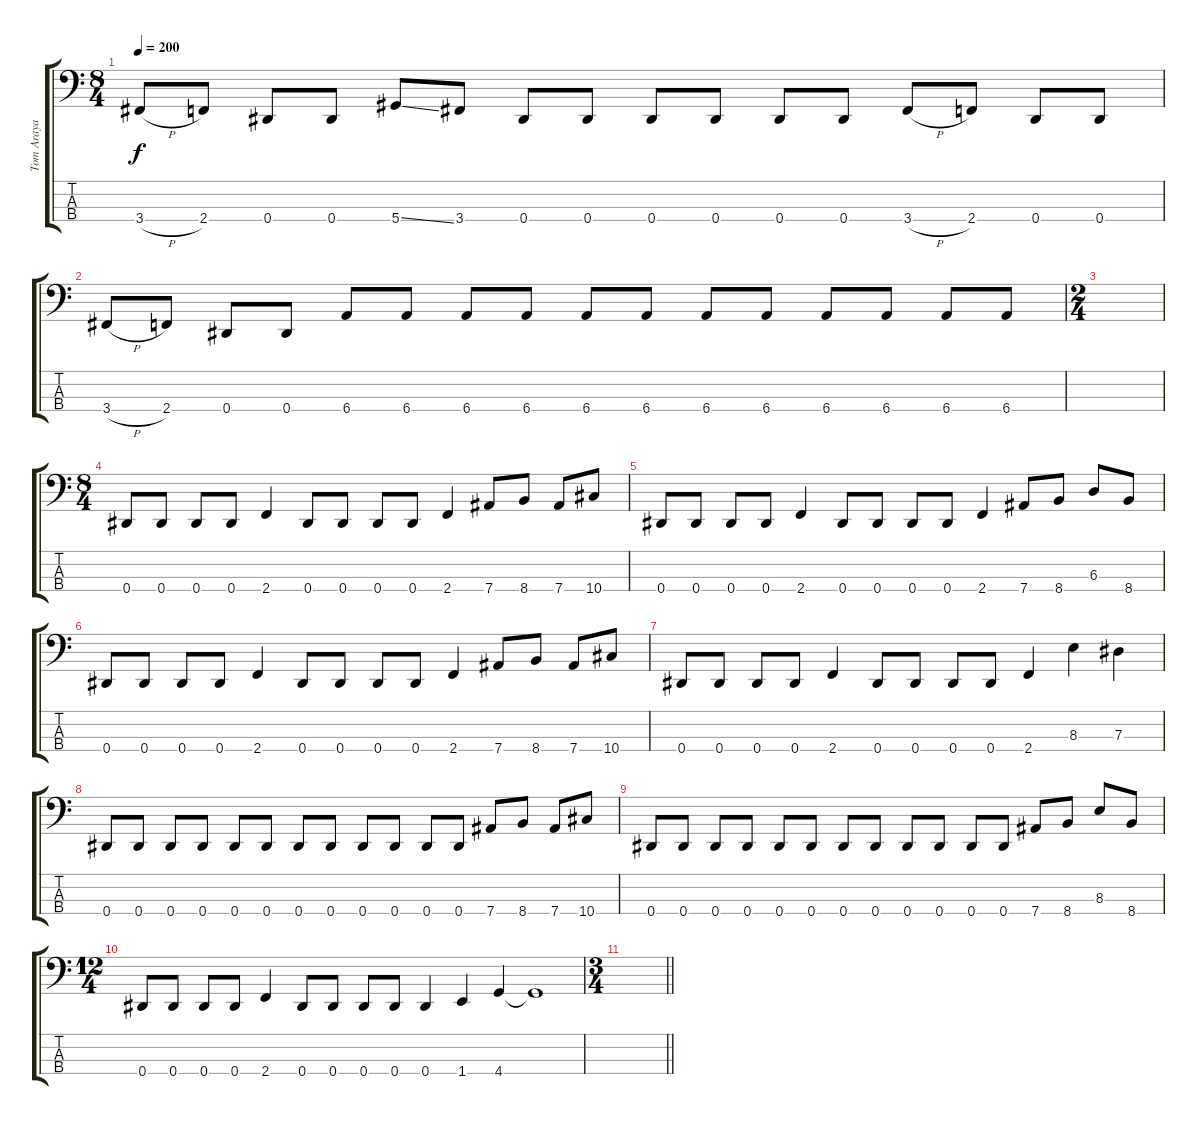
\track ("Tom Araya" "Tom Araya") {instrument electricbassfinger}
\staff {score tabs}
\tuning (Gb2 Db2 Ab1 Eb1) {hide}
\ts (8 4)
\tempo 200
\clef f4
\ks c
3.4{h}.8{dy f} 2.4.8 0.4.8 0.4.8 5.4{ss}.8 3.4.8 0.4.8 0.4.8 0.4.8 0.4.8 0.4.8 0.4.8 3.4{h}.8 2.4.8 0.4.8 0.4.8 |
3.4{h}.8 2.4.8 0.4.8 0.4.8 6.4.8 6.4.8 6.4.8 6.4.8 6.4.8 6.4.8 6.4.8 6.4.8 6.4.8 6.4.8 6.4.8 6.4.8 |
\ts (2 4)
|
\ts (8 4)
0.4.8 0.4.8 0.4.8 0.4.8 2.4.4 0.4.8 0.4.8 0.4.8 0.4.8 2.4.4 7.4.8 8.4.8 7.4.8 10.4.8 |
0.4.8 0.4.8 0.4.8 0.4.8 2.4.4 0.4.8 0.4.8 0.4.8 0.4.8 2.4.4 7.4.8 8.4.8 6.3.8 8.4.8 |
0.4.8 0.4.8 0.4.8 0.4.8 2.4.4 0.4.8 0.4.8 0.4.8 0.4.8 2.4.4 7.4.8 8.4.8 7.4.8 10.4.8 |
0.4.8 0.4.8 0.4.8 0.4.8 2.4.4 0.4.8 0.4.8 0.4.8 0.4.8 2.4.4 8.3.4 7.3.4 |
0.4.8 0.4.8 0.4.8 0.4.8 0.4.8 0.4.8 0.4.8 0.4.8 0.4.8 0.4.8 0.4.8 0.4.8 7.4.8 8.4.8 7.4.8 10.4.8 |
0.4.8 0.4.8 0.4.8 0.4.8 0.4.8 0.4.8 0.4.8 0.4.8 0.4.8 0.4.8 0.4.8 0.4.8 7.4.8 8.4.8 8.3.8 8.4.8 |
\ts (12 4)
0.4.8 0.4.8 0.4.8 0.4.8 2.4.4 0.4.8 0.4.8 0.4.8 0.4.8 0.4.4 1.4.4 4.4.4 4.4{t}.1 |
\ts (3 4)
\barLineRight lightlight
